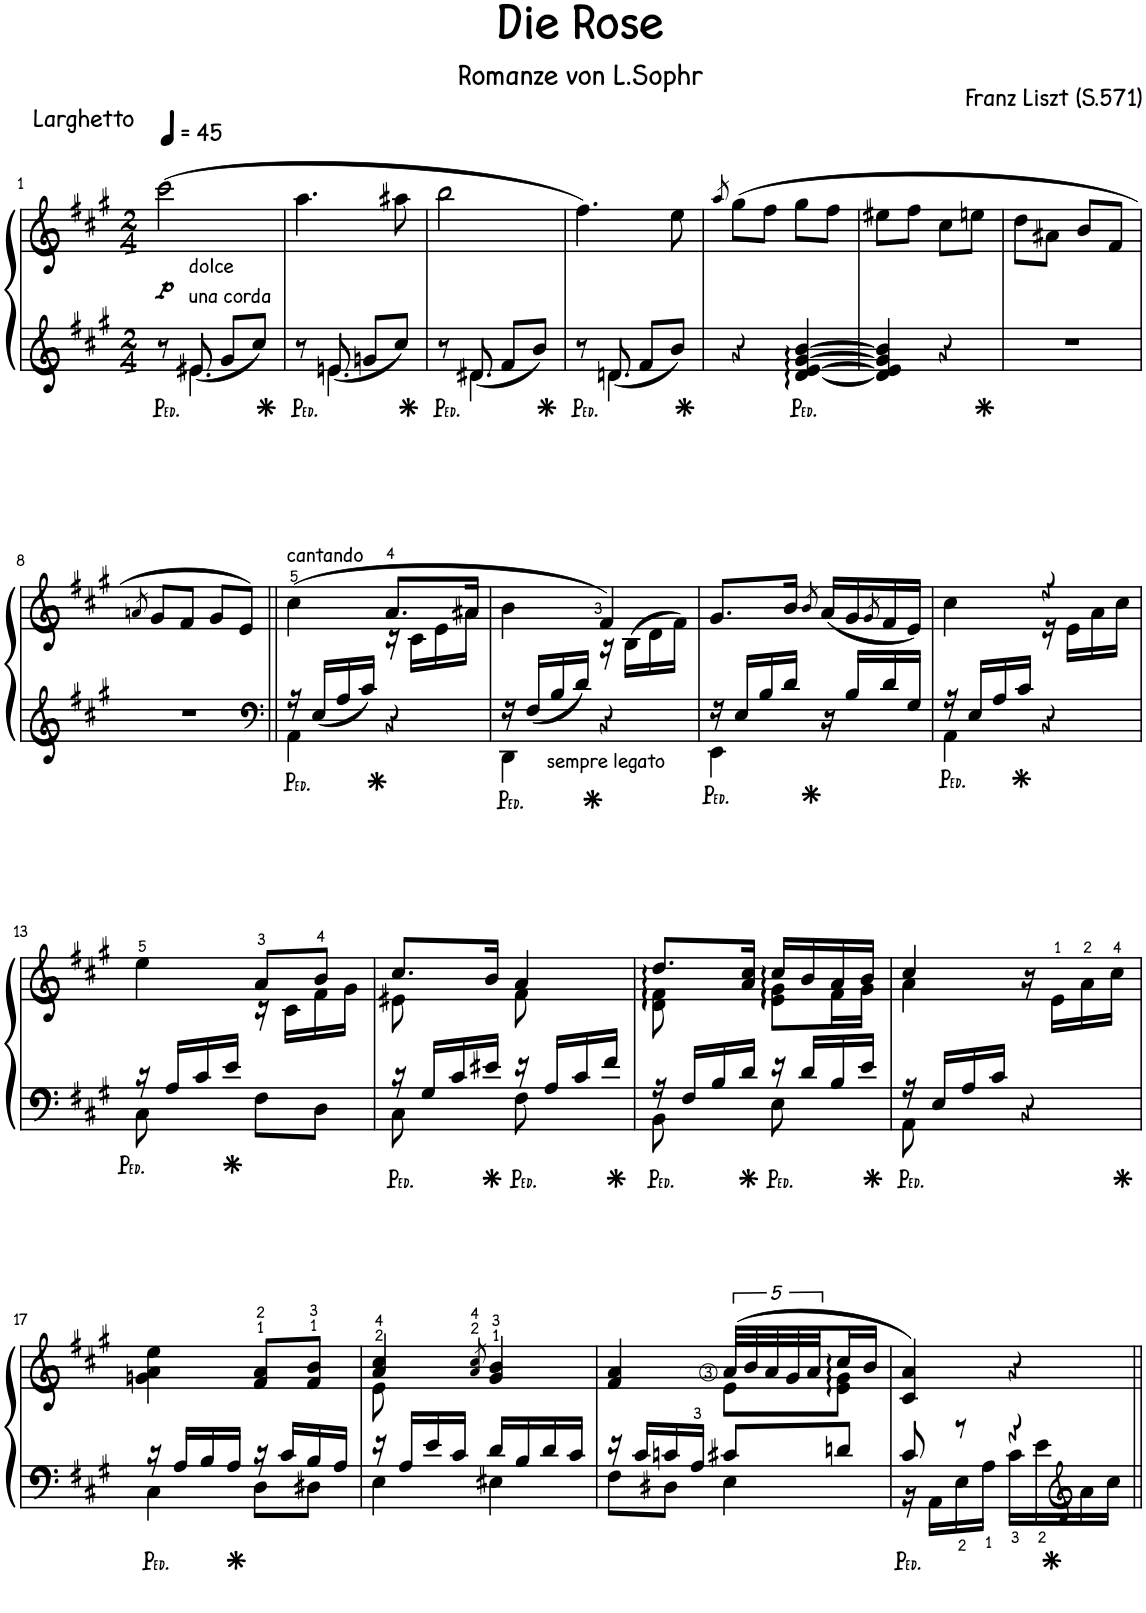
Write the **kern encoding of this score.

**kern	**kern	**dynam
*part1	*part1	*part1
*staff2	*staff1	*staff1/2
*I"Piano	*	*
*I'Pno.	*	*
*clefG2	*clefG2	*
*k[f#c#g#]	*k[f#c#g#]	*
*M2/4	*M2/4	*
*MM45	*MM45	*
=1	=1	=1
*^	*	*
!	!	!LO:TX:a:B:t=Larghetto	!
!	!	!	!LO:DY:b
8r	8ryy	(2ccc#\	p
!LO:TX:a:t=dolce	!	!	!
!LO:TX:a:t=una corda	!	!	!
8e#X/	4.e#\	.	.
8g#/L	.	.	.
8cc#/J	.	.	.
=2	=2	=2	=2
8r	8ryy	4.aa\	.
8e/	4.en\	.	.
8gn/L	.	.	.
8cc#/J	.	8aa#X\	.
=3	=3	=3	=3
8r	8ryy	2bb\	.
8d#X/	4.d#\	.	.
8f#/L	.	.	.
8b/J	.	.	.
=4	=4	=4	=4
8r	8ryy	4.ff#\)	.
8d/	(4.dn\	.	.
8f#/L	.	.	.
8b/J	.	8ee\	.
*v	*v	*	*
=5	=5	=5
.	8qaa/	.
4r	8gg#\L	.
.	8ff#\J	.
[4d/ [4e/ [4g#/ [4b/	8gg#\L	.
.	8ff#\J	.
=6	=6	=6
4d/] 4e/] 4g#/] 4b/]	8ee#X\L	.
.	8ff#\J	.
4r	8cc#\L	.
.	8een\J	.
=7	=7	=7
2r	8dd\L	.
.	8a#X\J	.
.	8b/L	.
.	8f#/J	.
!!LO:LB:g=z
=8	=8	=8
.	8qan/	.
2r	8g#/L	.
.	8f#/J	.
.	8g#/L	.
.	8e/J)	.
=9||	=9||	=9||
*clefF4	*	*
*^	*^	*
!	!	!LO:TX:a:t=cantando	!	!
16r	4AA\	(4cc#\	4ryy	.
16E/LL	.	.	.	.
16A/	.	.	.	.
16c#/JJ	.	.	.	.
4r	4ryy	8.a/L	16r	.
.	.	.	16c#\LL	.
.	.	.	16e\	.
.	.	16a#X/Jk	16a#\JJ	.
=10	=10	=10	=10	=10
16r	4DD\	4b\	4ryy	.
16F#/LL	.	.	.	.
!LO:TX:b:t=sempre legato	!	!	!	!
16B/	.	.	.	.
16d/JJ	.	.	.	.
4r	4ryy	4f#/)	16r	.
.	.	.	(>16B\LL	.
.	.	.	16d\	.
.	.	.	16f#\JJ)	.
*	*	*v	*v	*
=11	=11	=11	=11
16r	4EE\	8.g#/L	.
16E/LL	.	.	.
16B/	.	.	.
16d/JJ	.	16b/Jk	.
.	.	8qb/	.
16r	4ryy	(16a/LL	.
16B/LL	.	16g#/	.
.	.	8qg#/	.
16d/	.	16f#/	.
16G#/JJ	.	16e/JJ)	.
=12	=12	=12	=12
*	*	*^	*
16r	4AA\	4cc#\	4ryy	.
16E/LL	.	.	.	.
16A/	.	.	.	.
16c#/JJ	.	.	.	.
4r	4ryy	4r	16r	.
.	.	.	16e\LL	.
.	.	.	16a\	.
.	.	.	16cc#\JJ	.
!!LO:LB:g=z	!!
=13	=13	=13	=13	=13
16r	8C#\	4ee\	4ryy	.
16A/LL	.	.	.	.
16c#/	4.ryy	.	.	.
16e/JJ	.	.	.	.
8F#\L	.	8a/L	16r	.
.	.	.	16c#\LL	.
8D\J	.	8b/J	16f#\	.
.	.	.	16g#\JJ	.
=14	=14	=14	=14	=14
16r	8C#\	8.cc#/L	8e#X\	.
16G#/LL	.	.	.	.
16c#/	8ryy	.	8ryy	.
16e#X/JJ	.	16b/Jk	.	.
16r	8F#\	4a/	8f#\	.
16A/LL	.	.	.	.
16c#/	8ryy	.	8ryy	.
16f#/JJ	.	.	.	.
=15	=15	=15	=15	=15
16r	8BB\	8.dd/L	8d\ 8f#\	.
16F#/LL	.	.	.	.
16B/	8ryy	.	8ryy	.
16d/JJ	.	16a/ 16cc#/Jk	.	.
16r	8E\	16cc#/LL	8e\ 8g#\L	.
16d/LL	.	16b/	.	.
16B/	8ryy	16a/	16f#\L	.
16e/JJ	.	16b/JJ	16g#\JJ	.
=16	=16	=16	=16	=16
16r	8AA\	4cc#/	4a\	.
16E/LL	.	.	.	.
16A/	4.ryy	.	.	.
16c#/JJ	.	.	.	.
4r	.	16r	4ryy	.
.	.	16e\LL	.	.
.	.	16a\	.	.
.	.	16cc#\JJ	.	.
*	*	*v	*v	*
!!LO:LB:g=z
=17	=17	=17	=17
16r	4C#\	4gn\ 4a\ 4ee\	.
16A/LL	.	.	.
16B/	.	.	.
16A/JJ	.	.	.
16r	8D\L	8f#/ 8a/L	.
16c#/LL	.	.	.
16B/	8D#X\J	8f#/ 8b/J	.
16A/JJ	.	.	.
=18	=18	=18	=18
*	*	*^	*
16r	4E\	4a/ 4cc#/	8e\	.
16A/LL	.	.	.	.
16e/	.	.	4.ryy	.
16c#/JJ	.	.	.	.
.	.	8qa/ 8qcc#/	.	.
16d/LL	4E#X\	4g#/ 4b/	.	.
16B/	.	.	.	.
16d/	.	.	.	.
16c#/JJ	.	.	.	.
=19	=19	=19	=19	=19
16r	8F#\L	4f#/ 4a/	4ryy	.
16c#/LL	.	.	.	.
16cn/	8D#X\J	.	.	.
16A/JJ	.	.	.	.
8c#X/L	4E\	(40a/LLL	8e\L	.
.	.	40b/	.	.
.	.	40a/	.	.
.	.	40g#/	.	.
.	.	40a/J	.	.
8dn/J	.	16cc#/	8e\ 8g#\J	.
.	.	16b/JJ	.	.
*	*	*v	*v	*
=20	=20	=20	=20
8c#/	16r	4c#/ 4a/)	.
.	16AA\LL	.	.
8r	16E\	.	.
.	16A\JJ	.	.
4r	16c#\LL	4r	.
.	16e\	.	.
*clefG2	*	*	*
.	16a\	.	.
.	16cc#\JJ	.	.
*v	*v	*	*
=||	=||	=||
*-	*-	*-
